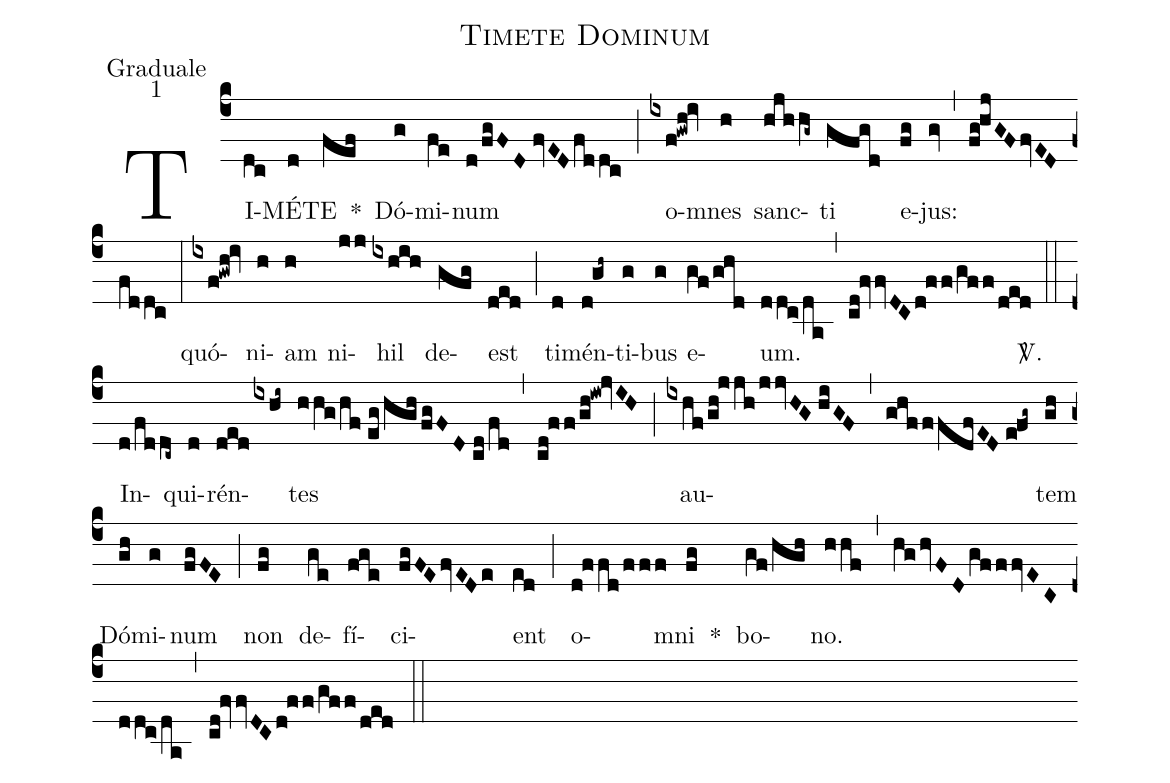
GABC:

name:Timete Dominum;
office-part:Graduale;
mode:1;
%%
(c4) TI(dc)MÉ(d)TE(fef) *() Dó(g)mi(fe)num(d/fgFD//fvEDfddc) (;) o(ixf!gwh!iv)mnes(h) sanc(hjhhg~)ti(gfgd) e(fg)jus:(gv) (,) (fg!hjGFfvEDfddc) (:) quó(ixf!gwh!iv)ni(h)am(h) ni(jj)hil(ixhih) de(gfg)est(ded) (;) ti(d)mén(d!gh~)ti(g)bus(g) e(gf/ghd)um.(ddc/da) (,) (cd!fvvDCd!ff/gff/ded) <sp>V/</sp>.(::) In(d/fddc~)qui(d)rén(ded/ixhi~)tes(hhg/hf//eg/hgh/fgFD//cd/fd) (,) (cd!ff/gh!iw!jvIH) (;) au(ixhf/gh!jjh/jjvHG//hiGF,ghfffdfED//e!fg~)tem(gh) Dó(gh)mi(g)num(fgFE) (;) non(fg) de(ge)fí(fge)ci(fgFEfvEDe)ent(ed) (;) o(d!ffd/fff)mni(fg) *() bo(gf/hgh)no.(hhf) (,) (hghvFDgfffvEC//ddc/da) (,) (cd!fvvDCd!ff/gff/ded) (::)
